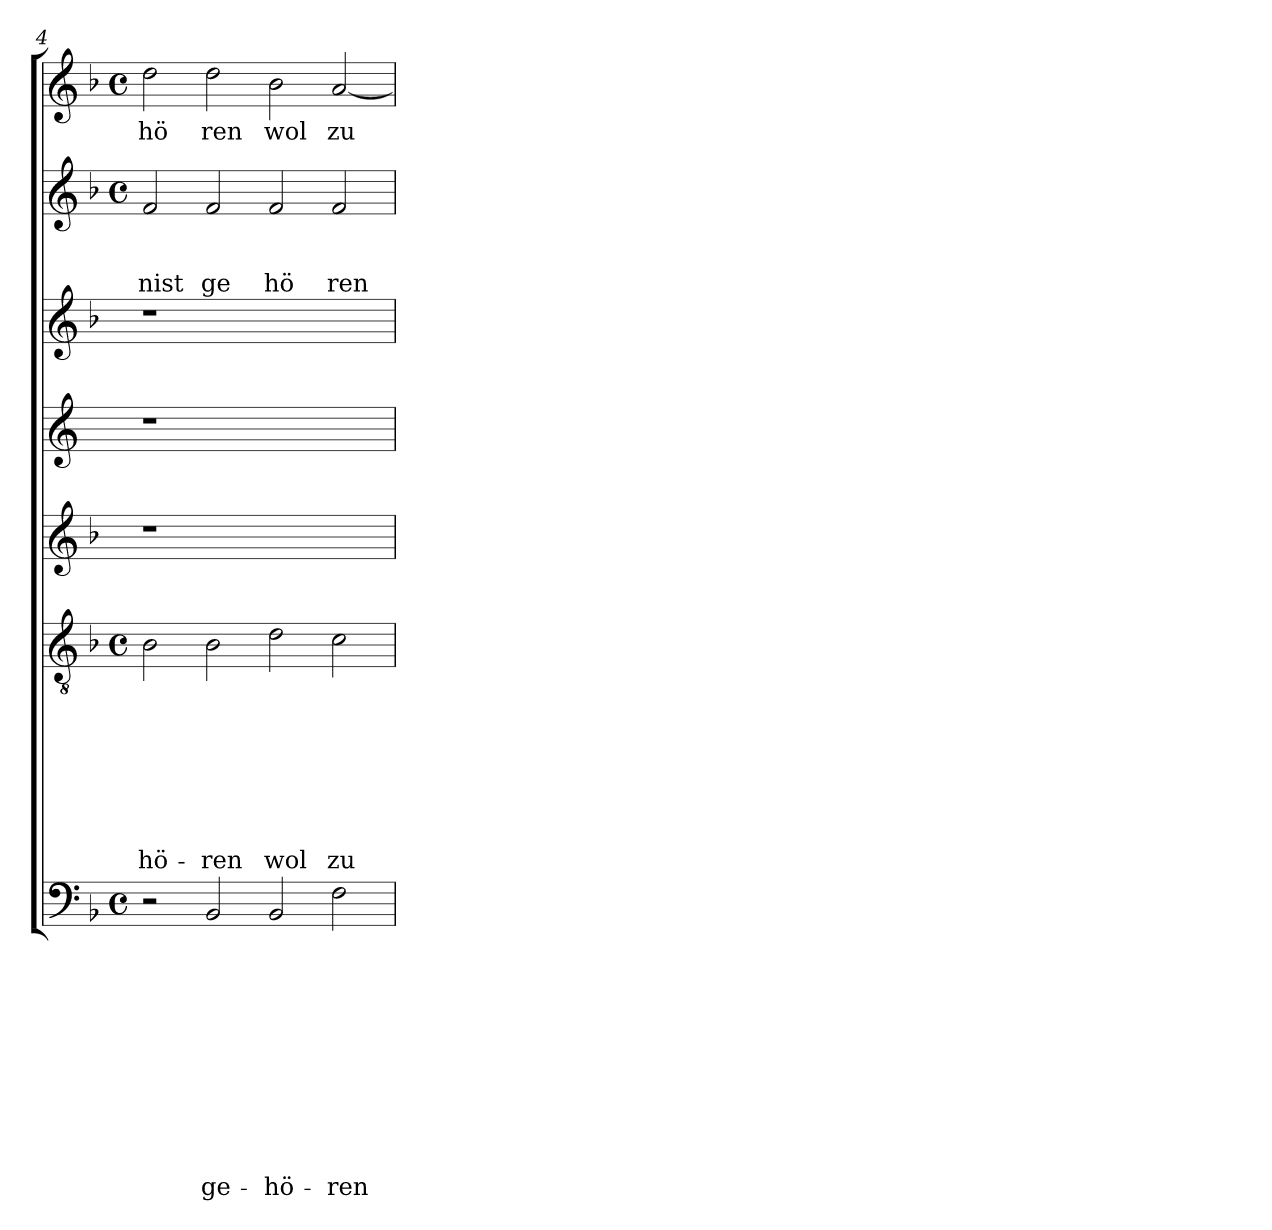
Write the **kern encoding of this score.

**kern	**text	**text	**text	**text	**text	**text	**text	**text	**text	**text	**text	**kern	**text	**text	**text	**text	**text	**text	**text	**text	**kern	**kern	**kern	**kern	**text	**text	**text	**kern	**text
*part7	*part7	*part7	*part7	*part7	*part7	*part7	*part7	*part7	*part7	*part7	*part7	*part6	*part6	*part6	*part6	*part6	*part6	*part6	*part6	*part6	*part5	*part4	*part3	*part2	*part2	*part2	*part2	*part1	*part1
*staff7	*staff7	*staff7	*staff7	*staff7	*staff7	*staff7	*staff7	*staff7	*staff7	*staff7	*staff7	*staff6	*staff6	*staff6	*staff6	*staff6	*staff6	*staff6	*staff6	*staff6	*staff5	*staff4	*staff3	*staff2	*staff2	*staff2	*staff2	*staff1	*staff1
!!LO:LB:g=z
*clefF4	*	*	*	*	*	*	*	*	*	*	*	*clefGv2	*	*	*	*	*	*	*	*	*clefG2	*clefG2	*clefG2	*clefG2	*	*	*	*clefG2	*
*	*	*	*	*	*	*	*	*	*	*	*	*	*	*	*	*	*	*	*	*	*	*ITrd-3c-5	*	*	*	*	*	*	*
*k[b-]	*	*	*	*	*	*	*	*	*	*	*	*k[b-]	*	*	*	*	*	*	*	*	*k[b-]	*k[b-]	*k[b-]	*k[b-]	*	*	*	*k[b-]	*
*F:	*	*	*	*	*	*	*	*	*	*	*	*F:	*	*	*	*	*	*	*	*	*F:	*F:	*F:	*F:	*	*	*	*F:	*
*M4/4	*	*	*	*	*	*	*	*	*	*	*	*M4/4	*	*	*	*	*	*	*	*	*	*	*	*M4/4	*	*	*	*M4/4	*
*met(c)	*	*	*	*	*	*	*	*	*	*	*	*met(c)	*	*	*	*	*	*	*	*	*	*	*	*met(c)	*	*	*	*met(c)	*
=4	=4	=4	=4	=4	=4	=4	=4	=4	=4	=4	=4	=4	=4	=4	=4	=4	=4	=4	=4	=4	=4	=4	=4	=4	=4	=4	=4	=4	=4
!	!	!	!	!	!	!	!	!	!	!	!	!	!	!	!	!	!	!	!	!LO:LY:b	!	!	!	!	!	!	!LO:LY:b	!	!LO:LY:b
2r	.	.	.	.	.	.	.	.	.	.	.	2B-\	.	.	.	.	.	.	.	hö-	1r	1r	1r	2f/	.	.	nist	2dd\	hö
!	!	!	!	!	!	!	!	!	!	!	!LO:LY:b	!	!	!	!	!	!	!	!	!LO:LY:b	!	!	!	!	!	!	!LO:LY:b	!	!LO:LY:b
2BB-/	.	.	.	.	.	.	.	.	.	.	ge-	2B-\	.	.	.	.	.	.	.	-ren	.	.	.	2f/	.	.	ge	2dd\	ren
!	!	!	!	!	!	!	!	!	!	!	!LO:LY:b	!	!	!	!	!	!	!	!	!LO:LY:b	!	!	!	!	!	!	!LO:LY:b	!	!LO:LY:b
2BB-/	.	.	.	.	.	.	.	.	.	.	-hö-	2d\	.	.	.	.	.	.	.	wol	1ryy	1ryy	1ryy	2f/	.	.	hö	2b-\	wol
!	!	!	!	!	!	!	!	!	!	!	!LO:LY:b	!	!	!	!	!	!	!	!	!LO:LY:b	!	!	!	!	!	!	!LO:LY:b	!	!LO:LY:b
2F\	.	.	.	.	.	.	.	.	.	.	-ren	2c\	.	.	.	.	.	.	.	zu-	.	.	.	2f/	.	.	ren	[<2a/	zu
=	=	=	=	=	=	=	=	=	=	=	=	=	=	=	=	=	=	=	=	=	=	=	=	=	=	=	=	=	=
*-	*-	*-	*-	*-	*-	*-	*-	*-	*-	*-	*-	*-	*-	*-	*-	*-	*-	*-	*-	*-	*-	*-	*-	*-	*-	*-	*-	*-	*-
